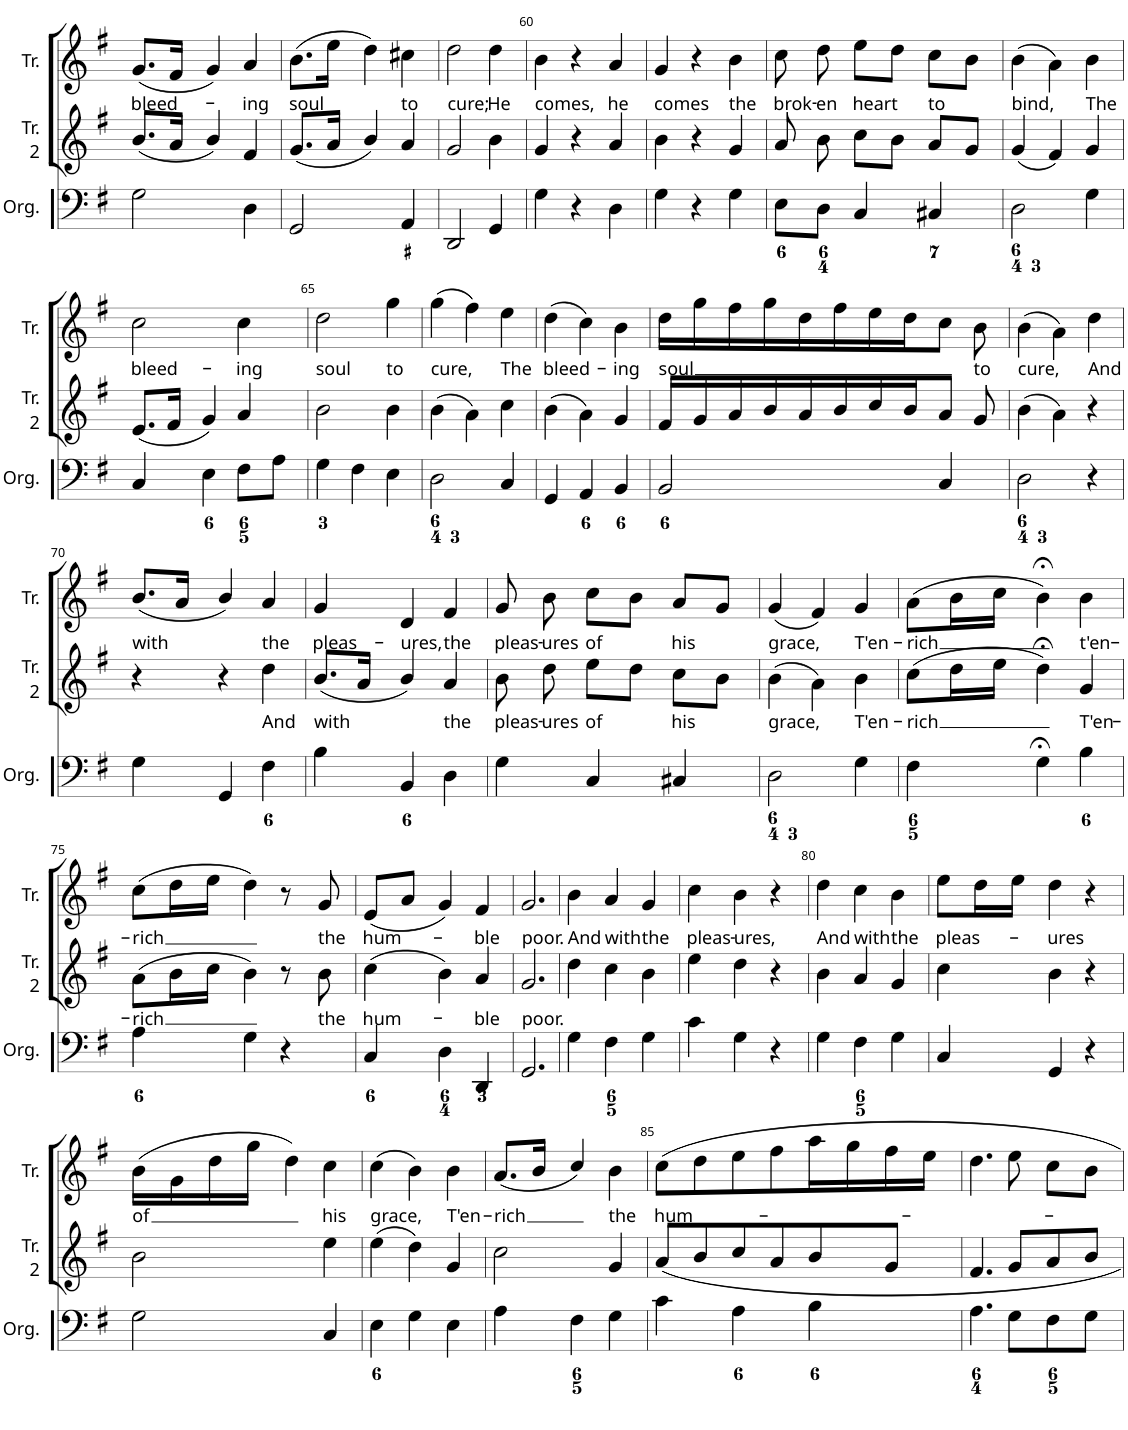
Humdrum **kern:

**kern	**kern	**text	**kern	**text
*part3	*part2	*part2	*part1	*part1
*staff3	*staff2	*staff2	*staff1	*staff1
*I"Organ	*I"Treble 2	*	*I"Treble	*
*I'Org.	*I'Tr. 2	*	*I'Tr.	*
!!LO:PB:g=z
*clefF4	*clefG2	*	*clefG2	*
*k[f#]	*k[f#]	*	*k[f#]	*
*M3/4	*M3/4	*	*M3/4	*
=57	=57	=57	=57	=57
!	!	!	!	!LO:LY:b
2G\	(8.b/L	.	(8.g/L	bleed-
.	16a/Jk	.	16f#/Jk	.
.	4b/)	.	4g/)	.
!	!	!	!	!LO:LY:b
4D\	4f#/	.	4a/	-ing
=58	=58	=58	=58	=58
!	!	!	!	!LO:LY:b
2GG/	(8.g/L	.	(8.b\L	soul
.	16a/Jk	.	16ee\Jk	.
.	4b/)	.	4dd\)	.
!	!	!	!	!LO:LY:b
4AA/	4a/	.	4cc#X\	to
=59	=59	=59	=59	=59
!	!	!	!	!LO:LY:b
2DD/	2g/	.	2dd\	cure;
!	!	!	!	!LO:LY:b
4GG/	4b\	.	4dd\	He
=60	=60	=60	=60	=60
!	!	!	!	!LO:LY:b
4G\	4g/	.	4b\	comes,
4r	4r	.	4r	.
!	!	!	!	!LO:LY:b
4D\	4a/	.	4a/	he
=61	=61	=61	=61	=61
!	!	!	!	!LO:LY:b
4G\	4b\	.	4g/	comes
4r	4r	.	4r	.
!	!	!	!	!LO:LY:b
4G\	4g/	.	4b\	the
=62	=62	=62	=62	=62
!	!	!	!	!LO:LY:b
8E\L	8a/	.	8cc\	brok-
!	!	!	!	!LO:LY:b
8D\J	8b\	.	8dd\	-en
!	!	!	!	!LO:LY:b
4C/	8cc\L	.	8ee\L	heart
.	8b\J	.	8dd\J	.
!	!	!	!	!LO:LY:b
4C#X/	8a/L	.	8cc\L	to
.	8g/J	.	8b\J	.
=63	=63	=63	=63	=63
!	!	!	!	!LO:LY:b
2D\	(4g/	.	(4b\	bind,
.	4f#/)	.	4a\)	.
!	!	!	!	!LO:LY:b
4G\	4g/	.	4b\	The
!!LO:LB:g=z
=64	=64	=64	=64	=64
!	!	!	!	!LO:LY:b
4C/	(8.e/L	.	2cc\	bleed-
.	16f#/Jk	.	.	.
4E\	4g/)	.	.	.
!	!	!	!	!LO:LY:b
8F#\L	4a/	.	4cc\	-ing
8A\J	.	.	.	.
=65	=65	=65	=65	=65
!	!	!	!	!LO:LY:b
4G\	2b\	.	2dd\	soul
4F#\	.	.	.	.
!	!	!	!	!LO:LY:b
4E\	4b\	.	4gg\	to
=66	=66	=66	=66	=66
!	!	!	!	!LO:LY:b
2D\	(4b\	.	(4gg\	cure,
.	4a\)	.	4ff#\)	.
!	!	!	!	!LO:LY:b
4C/	4cc\	.	4ee\	The
=67	=67	=67	=67	=67
!	!	!	!	!LO:LY:b
4GG/	(4b\	.	(4dd\	bleed-
4AA/	4a\)	.	4cc\)	.
!	!	!	!	!LO:LY:b
4BB/	4g/	.	4b\	-ing
=68	=68	=68	=68	=68
!	!	!	!	!LO:LY:b
2BB/	16f#/LL	.	16dd\LL	soul
.	16g/	.	16gg\	.
.	16a/	.	16ff#\	.
.	16b/	.	16gg\	.
.	16a/	.	16dd\	.
.	16b/	.	16ff#\	.
.	16cc/	.	16ee\	.
.	16b/J	.	16dd\J	.
4C/	8a/J	.	8cc\J	.
!	!	!	!	!LO:LY:b
.	8g/	.	8b\	to
=69	=69	=69	=69	=69
!	!	!	!	!LO:LY:b
2D\	(4b\	.	(4b\	cure,
.	4a\)	.	4a\)	.
!	!	!	!	!LO:LY:b
4r	4r	.	4dd\	And
!!LO:LB:g=z
=70	=70	=70	=70	=70
!	!	!	!	!LO:LY:b
4G\	4r	.	(8.b/L	with
.	.	.	16a/Jk	.
4GG/	4r	.	4b/)	.
!	!	!LO:LY:b	!	!LO:LY:b
4F#\	4dd\	And	4a/	the
=71	=71	=71	=71	=71
!	!	!LO:LY:b	!	!LO:LY:b
4B\	(8.b/L	with	4g/	pleas-
.	16a/Jk	.	.	.
!	!	!	!	!LO:LY:b
4BB/	4b/)	.	4d/	-ures,
!	!	!LO:LY:b	!	!LO:LY:b
4D\	4a/	the	4f#/	the
=72	=72	=72	=72	=72
!	!	!LO:LY:b	!	!LO:LY:b
4G\	8b\	pleas-	8g/	pleas-
!	!	!LO:LY:b	!	!LO:LY:b
.	8dd\	-ures	8b\	-ures
!	!	!LO:LY:b	!	!LO:LY:b
4C/	8ee\L	of	8cc\L	of
.	8dd\J	.	8b\J	.
!	!	!LO:LY:b	!	!LO:LY:b
4C#X/	8cc\L	his	8a/L	his
.	8b\J	.	8g/J	.
=73	=73	=73	=73	=73
!	!	!LO:LY:b	!	!LO:LY:b
2D\	(4b\	grace,	(4g/	grace,
.	4a\)	.	4f#/)	.
!	!	!LO:LY:b	!	!LO:LY:b
4G\	4b\	T'en-	4g/	T'en-
=74	=74	=74	=74	=74
!	!	!LO:LY:b	!	!LO:LY:b
4F#\	(8cc\L	-rich	(8a\L	-rich
.	16dd\L	.	16b\L	.
.	16ee\JJ	.	16cc\JJ	.
4G;<\	4dd;<\)	.	4b;<\)	.
!	!	!LO:LY:b	!	!LO:LY:b
4B\	4g/	T'en-	4b\	t'en-
!!LO:LB:g=z
=75	=75	=75	=75	=75
!	!	!LO:LY:b	!	!LO:LY:b
4A\	(8a\L	-rich	(8cc\L	-rich
.	16b\L	.	16dd\L	.
.	16cc\JJ	.	16ee\JJ	.
4G\	4b\)	.	4dd\)	.
4r	8r	.	8r	.
!	!	!LO:LY:b	!	!LO:LY:b
.	8b\	the	8g/	the
=76	=76	=76	=76	=76
!	!	!LO:LY:b	!	!LO:LY:b
4C/	(4cc\	hum-	(8e/L	hum-
.	.	.	8a/J	.
4D\	4b\)	.	4g/)	.
!	!	!LO:LY:b	!	!LO:LY:b
4DD/	4a/	-ble	4f#/	-ble
=77	=77	=77	=77	=77
!	!	!LO:LY:b	!	!LO:LY:b
2.GG/	2.g/	poor.	2.g/	poor.
=78	=78	=78	=78	=78
!	!	!	!	!LO:LY:b
4G\	4dd\	.	4b\	And
!	!	!	!	!LO:LY:b
4F#\	4cc\	.	4a/	with
!	!	!	!	!LO:LY:b
4G\	4b\	.	4g/	the
=79	=79	=79	=79	=79
!	!	!	!	!LO:LY:b
4c\	4ee\	.	4cc\	pleas-
!	!	!	!	!LO:LY:b
4G\	4dd\	.	4b\	-ures,
4r	4r	.	4r	.
=80	=80	=80	=80	=80
!	!	!	!	!LO:LY:b
4G\	4b\	.	4dd\	And
!	!	!	!	!LO:LY:b
4F#\	4a/	.	4cc\	with
!	!	!	!	!LO:LY:b
4G\	4g/	.	4b\	the
=81	=81	=81	=81	=81
!	!	!	!	!LO:LY:b
4C/	4cc\	.	8ee\L	pleas-
.	.	.	16dd\L	.
.	.	.	16ee\JJ	.
!	!	!	!	!LO:LY:b
4GG/	4b\	.	4dd\	-ures
4r	4r	.	4r	.
!!LO:LB:g=z
=82	=82	=82	=82	=82
!	!	!	!	!LO:LY:b
2G\	2b\	.	(16b\LL	of
.	.	.	16g\	.
.	.	.	16dd\	.
.	.	.	16gg\JJ	.
.	.	.	4dd\)	.
!	!	!	!	!LO:LY:b
4C/	4ee\	.	4cc\	his
=83	=83	=83	=83	=83
!	!	!	!	!LO:LY:b
4E\	(4ee\	.	(4cc\	grace,
4G\	4dd\)	.	4b\)	.
!	!	!	!	!LO:LY:b
4E\	4g/	.	4b\	T'en-
=84	=84	=84	=84	=84
!	!	!	!	!LO:LY:b
4A\	2cc\	.	(8.a/L	-rich
.	.	.	16b/Jk	.
4F#\	.	.	4cc/)	.
!	!	!	!	!LO:LY:b
4G\	4g/	.	4b\	the
=85	=85	=85	=85	=85
!	!	!	!	!LO:LY:b
4c\	8a/L	.	8cc\L	hum-
.	8b/	.	8dd\	.
4A\	8cc/	.	8ee\	.
.	8a/	.	8ff#\	.
4B\	8b/	.	16aa\L	.
.	.	.	16gg\	.
.	8g/J	.	16ff#\	.
.	.	.	16ee\JJ	.
=86	=86	=86	=86	=86
4.A\	4.f#/	.	4.dd\	.
8G\L	8g/L	.	8ee\	.
8F#\	8a/	.	8cc\L	.
8G\J	8b/J	.	8b\J	.
=	=	=	=	=
*-	*-	*-	*-	*-
